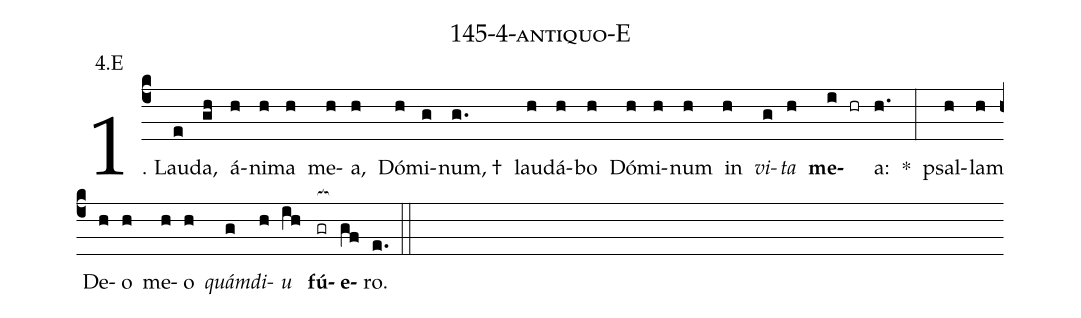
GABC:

name: 145-4-antiquo-E;
annotation: 4.E;
%%
(c4)1. Lau(e)da,(gh) á(h)ni(h)ma(h) me(h)a,(h) Dó(h)mi(g)num, †(g.) lau(h)dá(h)bo(h) Dó(h)mi(h)num(h) in(h) <i>vi</i>(g)<i>ta</i>(h) <b>me</b>(i hr)a:(h.) *(:) psal(h)lam(h) De(h)o(h) me(h)o(h) <i>quám</i>(g)<i>di</i>(h)<i>u</i>(ih) <b>fú</b>(gr[ocb:1{])<b>e</b>(gf[ocb:0}])ro.(e.) (::)
